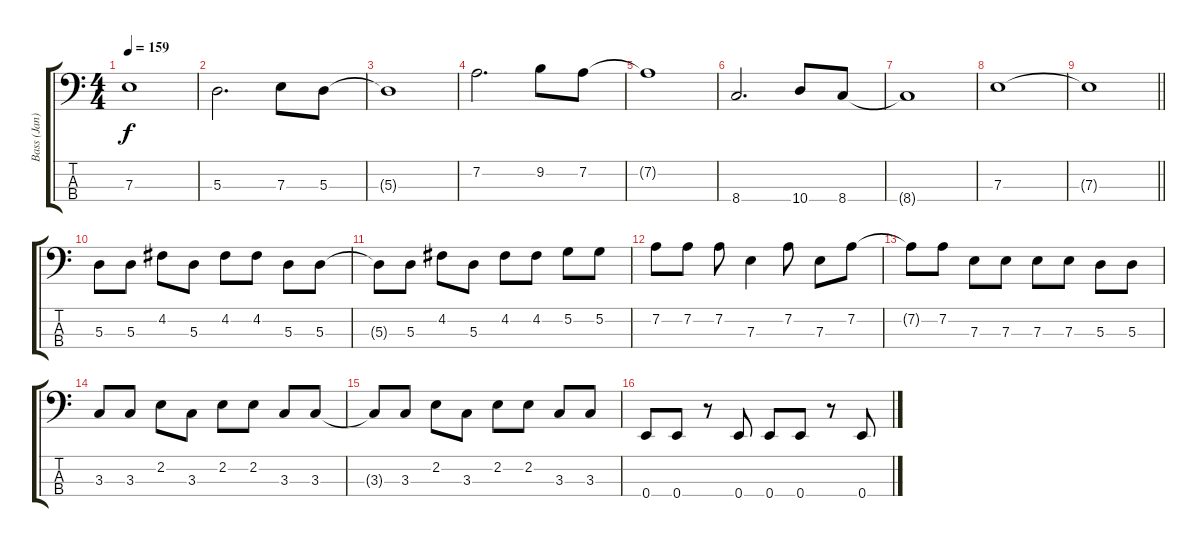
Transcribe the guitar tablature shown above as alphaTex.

\track ("Bass (Jan)" "Bass (Jan)") {instrument electricbassfinger}
\staff {score tabs}
\tuning (G2 D2 A1 E1) {hide}
\ts (4 4)
\tempo 159
\clef f4
\ks c
7.3{t}.1{dy f} |
5.3.2{d} 7.3.8 5.3.8 |
5.3{t}.1 |
7.2.2{d} 9.2.8 7.2.8 |
7.2{t}.1 |
8.4.2{d} 10.4.8 8.4.8 |
8.4{t}.1 |
7.3.1 |
\barLineRight lightlight
7.3{t}.1 |
5.3.8 5.3.8 4.2.8 5.3.8 4.2.8 4.2.8 5.3.8 5.3.8 |
5.3{t}.8 5.3.8 4.2.8 5.3.8 4.2.8 4.2.8 5.2.8 5.2.8 |
7.2.8 7.2.8 7.2.8 7.3.4 7.2.8 7.3.8 7.2.8 |
7.2{t}.8 7.2.8 7.3.8 7.3.8 7.3.8 7.3.8 5.3.8 5.3.8 |
3.3.8 3.3.8 2.2.8 3.3.8 2.2.8 2.2.8 3.3.8 3.3.8 |
3.3{t}.8 3.3.8 2.2.8 3.3.8 2.2.8 2.2.8 3.3.8 3.3.8 |
0.4.8 0.4.8 r.8 0.4.8 0.4.8 0.4.8 r.8 0.4.8
